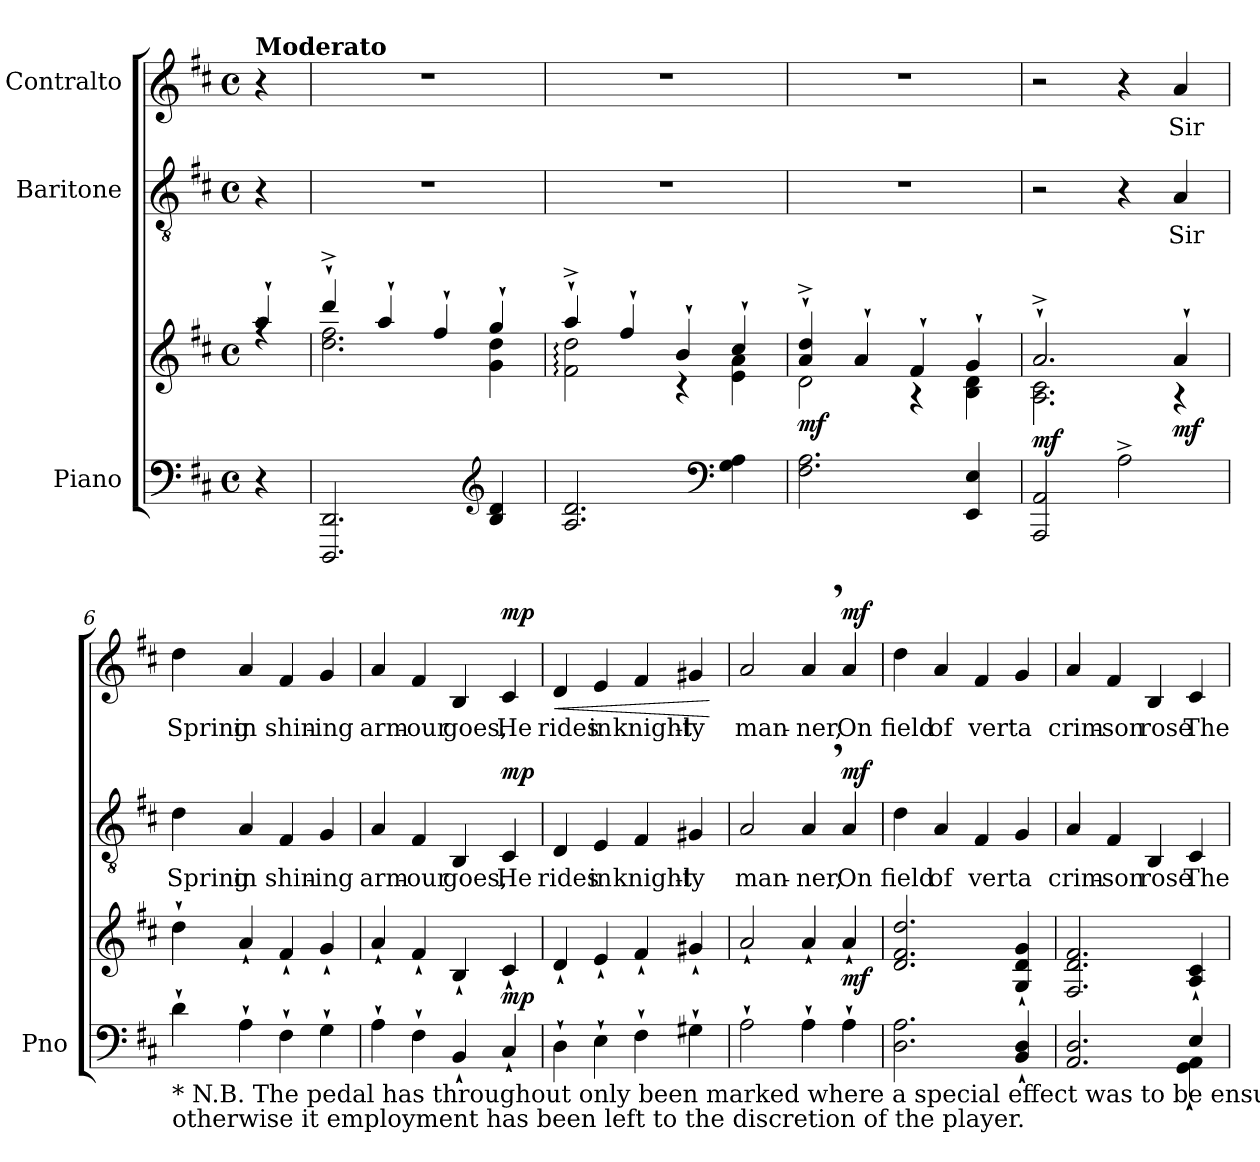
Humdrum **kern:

**kern	**kern	**dynam	**kern	**text	**dynam	**kern	**text	**dynam
*part3	*part3	*part3	*part2	*part2	*part2	*part1	*part1	*part1
*staff4	*staff3	*staff3/4	*staff2	*staff2	*staff2	*staff1	*staff1	*staff1
*I"Piano	*	*	*I"Baritone	*	*	*I"Contralto	*	*
*I'Pno	*	*	*	*	*	*	*	*
*clefF4	*clefG2	*	*clefGv2	*	*	*clefG2	*	*
*k[f#c#]	*k[f#c#]	*	*k[f#c#]	*	*	*k[f#c#]	*	*
*M4/4	*M4/4	*	*M4/4	*	*	*M4/4	*	*
*met(c)	*met(c)	*	*met(c)	*	*	*met(c)	*	*
=1	=1	=1	=1	=1	=1	=1	=1	=1
*	*^	*	*	*	*	*	*	*
!	!	!	!	!	!	!	!LO:TX:a:B:t=Moderato	!	!
4r	4aa`/	4rff	.	4r	.	.	4r	.	.
=2	=2	=2	=2	=2	=2	=2	=2	=2	=2
2.DDD/ 2.DD/	4ddd`^/	2.dd\ 2.ff#\	.	1r	.	.	1r	.	.
!	!	!	!LO:DY:b	!	!	!	!	!	!
!	!	!	!LO:DY:n=1:b	!	!	!	!	!	!
.	4aa`/	.	f other-dynamics	.	.	.	.	.	.
.	4ff#`/	.	.	.	.	.	.	.	.
*clefG2	*	*	*	*	*	*	*	*	*
4B/ 4d/	4gg`/	4g\ 4dd\	.	.	.	.	.	.	.
=3	=3	=3	=3	=3	=3	=3	=3	=3	=3
2.A/ 2.d/	4aa`^/	2f#\: 2dd\:	.	1r	.	.	1r	.	.
.	4ff#`/	.	.	.	.	.	.	.	.
.	4b`/	4r	.	.	.	.	.	.	.
*clefF4	*	*	*	*	*	*	*	*	*
4G\ 4A\	4cc#`/	4e\ 4a\	.	.	.	.	.	.	.
=4	=4	=4	=4	=4	=4	=4	=4	=4	=4
!	!	!	!LO:DY:b	!	!	!	!	!	!
2.F#\ 2.A\	4a/`^ 4dd/`^	2d\	mf	1r	.	.	1r	.	.
.	4a`/	.	.	.	.	.	.	.	.
.	4f#`/	4r	.	.	.	.	.	.	.
4EE/ 4E/	4g`/	4B\ 4d\	.	.	.	.	.	.	.
=5	=5	=5	=5	=5	=5	=5	=5	=5	=5
!	!	!	!LO:DY:b	!	!	!	!	!	!
2AAA/ 2AA/	2.a`^/	2.A\ 2.c#\	mf	2r	.	.	2r	.	.
!	!	!	!	!	!	!LO:DY:a	!	!	!
!	!	!	!	!	!	!LO:DY:n=1:a	!	!	!LO:DY:a
!	!	!	!	!	!	!	!	!	!LO:DY:n=1:a
2A^\	.	.	.	4r	.	mf other-dynamics	4r	.	mf other-dynamics
!	!	!	!LO:DY:b	!	!LO:LY:b	!	!	!LO:LY:b	!
.	4a`/	4r	mf	4A/	Sir	.	4a/	Sir	.
!!LO:LB:g=z
=6	=6	=6	=6	=6	=6	=6	=6	=6	=6
!LO:TX:b:t=* N.B. The pedal has throughout only been marked where a special effect was to be ensured -	!	!	!	!	!	!	!	!	!
!LO:TX:b:t=otherwise it employment has been left to the discretion of the player.	!	!	!	!	!	!	!	!	!
!	!	!	!	!	!LO:LY:b	!	!	!LO:LY:b	!
*	*v	*v	*	*	*	*	*	*	*
4d`\	4dd`\	.	4d\	Spring	.	4dd\	Spring	.
!	!	!	!	!LO:LY:b	!	!	!LO:LY:b	!
4A`\	4a`/	.	4A/	in	.	4a/	in	.
!	!	!	!	!LO:LY:b	!	!	!LO:LY:b	!
4F#`\	4f#`/	.	4F#/	shin-	.	4f#/	shin-	.
!	!	!	!	!LO:LY:b	!	!	!LO:LY:b	!
4G`\	4g`/	.	4G/	-ing	.	4g/	-ing	.
=7	=7	=7	=7	=7	=7	=7	=7	=7
!	!	!	!	!LO:LY:b	!	!	!LO:LY:b	!
4A`\	4a`/	.	4A/	arm-	.	4a/	arm-	.
!	!	!	!	!LO:LY:b	!	!	!LO:LY:b	!
4F#`\	4f#`/	.	4F#/	-our	.	4f#/	-our	.
!	!	!	!	!LO:LY:b	!	!	!LO:LY:b	!
4BB`/	4B`/	.	4BB/	goes,	.	4B/	goes,	.
!	!	!LO:DY:b	!	!LO:LY:b	!LO:DY:a	!	!LO:LY:b	!LO:DY:a
4C#`/	4c#`/	mp	4C#/	He	mp	4c#/	He	mp
=8	=8	=8	=8	=8	=8	=8	=8	=8
!	!	!	!	!LO:LY:b	!	!	!LO:LY:b	!LO:HP:b
4D`\	4d`/	.	4D/	rides	.	4d/	rides	<
!	!	!	!	!LO:LY:b	!	!	!LO:LY:b	!
4E`\	4e`/	.	4E/	in	.	4e/	in	.
!	!	!	!	!LO:LY:b	!	!	!LO:LY:b	!
4F#`\	4f#`/	.	4F#/	knight-	.	4f#/	knight-	.
!	!	!	!	!LO:LY:b	!	!	!LO:LY:b	!
4G#X`\	4g#X`/	.	4G#X/	-ly	.	4g#X/	-ly	.
.	.	.	.	.	.	.	.	[
=9	=9	=9	=9	=9	=9	=9	=9	=9
!	!	!	!	!LO:LY:b	!	!	!LO:LY:b	!
2A`\	2a`/	.	2A/	man-	.	2a/	man-	.
!	!	!	!	!LO:LY:b	!	!	!LO:LY:b	!
4A`\	4a`/	.	4A,/	-ner,	.	4a,/	-ner,	.
!	!	!LO:DY:b	!	!LO:LY:b	!LO:DY:a	!	!LO:LY:b	!LO:DY:a
4A`\	4a`/	mf	4A/	On	mf	4a/	On	mf
!!LO:PB:g=z
=10	=10	=10	=10	=10	=10	=10	=10	=10
!	!	!	!	!LO:LY:b	!	!	!LO:LY:b	!
2.D\ 2.A\	2.d/ 2.f#/ 2.dd/	.	4d\	field	.	4dd\	field	.
!	!	!	!	!LO:LY:b	!	!	!LO:LY:b	!
.	.	.	4A/	of	.	4a/	of	.
!	!	!	!	!LO:LY:b	!	!	!LO:LY:b	!
.	.	.	4F#/	vert	.	4f#/	vert	.
!	!	!	!	!LO:LY:b	!	!	!LO:LY:b	!
4BB/` 4D/`	4G/` 4d/` 4g/`	.	4G/	a	.	4g/	a	.
=11	=11	=11	=11	=11	=11	=11	=11	=11
*^	*	*	*	*	*	*	*	*
!	!	!	!	!	!LO:LY:b	!	!	!LO:LY:b	!
2.ryy	2.AA/ 2.D/	2.F#/ 2.d/ 2.f#/	.	4A/	crim-	.	4a/	crim-	.
!	!	!	!	!	!LO:LY:b	!	!	!LO:LY:b	!
.	.	.	.	4F#/	-son	.	4f#/	-son	.
!	!	!	!	!	!LO:LY:b	!	!	!LO:LY:b	!
.	.	.	.	4BB/	rose	.	4B/	rose	.
!	!	!	!	!	!LO:LY:b	!	!	!LO:LY:b	!
4E/	4GG\` 4AA\`	4A/` 4c#/`	.	4C#/	The	.	4c#/	The	.
*v	*v	*	*	*	*	*	*	*	*
=	=	=	=	=	=	=	=	=
*-	*-	*-	*-	*-	*-	*-	*-	*-
